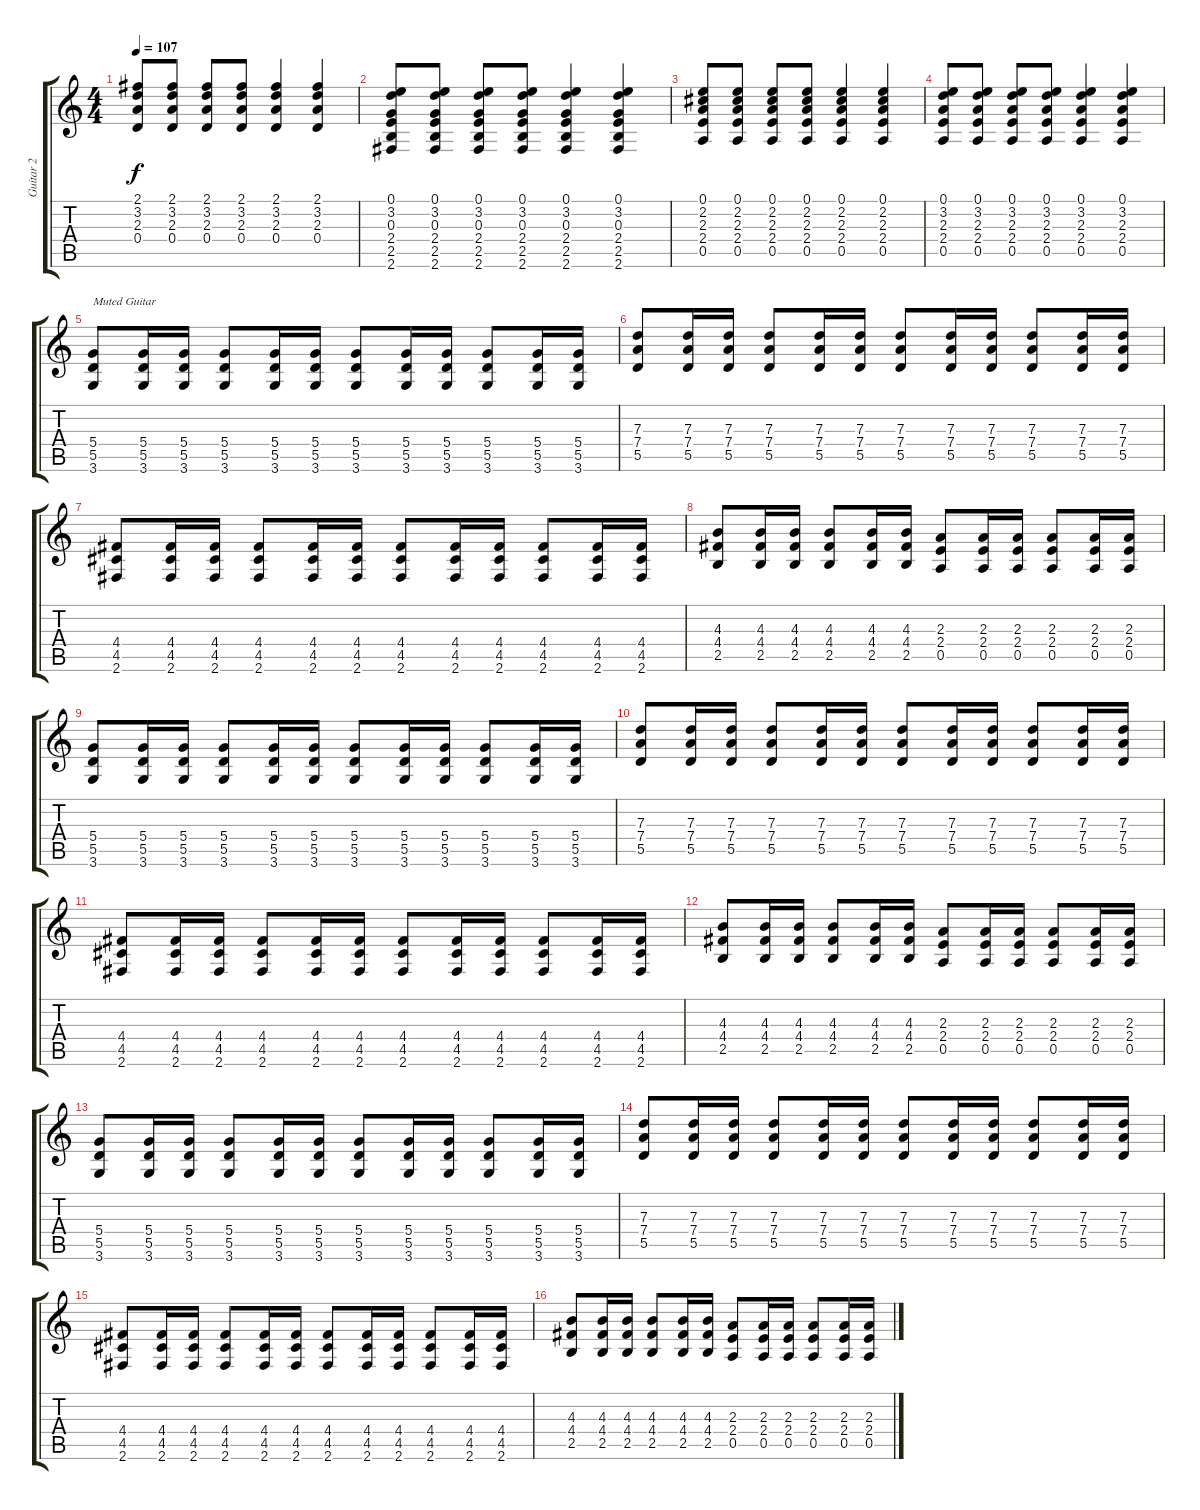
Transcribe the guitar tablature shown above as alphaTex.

\track ("Guitar 2" "Guitar 2") {instrument electricguitarclean}
\staff {score tabs}
\tuning (E4 B3 G3 D3 A2 E2) {hide}
\ts (4 4)
\tempo 107
\clef g2
\ks c
(2.1 3.2 2.3 0.4).8{dy f} (2.1 3.2 2.3 0.4).8 (2.1 3.2 2.3 0.4).8 (2.1 3.2 2.3 0.4).8 (2.1 3.2 2.3 0.4).4 (2.1 3.2 2.3 0.4).4 |
(0.1 3.2 0.3 2.4 2.5 2.6).8 (0.1 3.2 0.3 2.4 2.5 2.6).8 (0.1 3.2 0.3 2.4 2.5 2.6).8 (0.1 3.2 0.3 2.4 2.5 2.6).8 (0.1 3.2 0.3 2.4 2.5 2.6).4 (0.1 3.2 0.3 2.4 2.5 2.6).4 |
(0.1 2.2 2.3 2.4 0.5).8 (0.1 2.2 2.3 2.4 0.5).8 (0.1 2.2 2.3 2.4 0.5).8 (0.1 2.2 2.3 2.4 0.5).8 (0.1 2.2 2.3 2.4 0.5).4 (0.1 2.2 2.3 2.4 0.5).4 |
(0.1 3.2 2.3 2.4 0.5).8 (0.1 3.2 2.3 2.4 0.5).8 (0.1 3.2 2.3 2.4 0.5).8 (0.1 3.2 2.3 2.4 0.5).8 (0.1 3.2 2.3 2.4 0.5).4 (0.1 3.2 2.3 2.4 0.5).4 |
(5.4 5.5 3.6).8{txt "Muted Guitar" instrument electricguitarmuted} (5.4 5.5 3.6).16 (5.4 5.5 3.6).16 (5.4 5.5 3.6).8 (5.4 5.5 3.6).16 (5.4 5.5 3.6).16 (5.4 5.5 3.6).8 (5.4 5.5 3.6).16 (5.4 5.5 3.6).16 (5.4 5.5 3.6).8 (5.4 5.5 3.6).16 (5.4 5.5 3.6).16 |
(7.3 7.4 5.5).8 (7.3 7.4 5.5).16 (7.3 7.4 5.5).16 (7.3 7.4 5.5).8 (7.3 7.4 5.5).16 (7.3 7.4 5.5).16 (7.3 7.4 5.5).8 (7.3 7.4 5.5).16 (7.3 7.4 5.5).16 (7.3 7.4 5.5).8 (7.3 7.4 5.5).16 (7.3 7.4 5.5).16 |
(4.4 4.5 2.6).8 (4.4 4.5 2.6).16 (4.4 4.5 2.6).16 (4.4 4.5 2.6).8 (4.4 4.5 2.6).16 (4.4 4.5 2.6).16 (4.4 4.5 2.6).8 (4.4 4.5 2.6).16 (4.4 4.5 2.6).16 (4.4 4.5 2.6).8 (4.4 4.5 2.6).16 (4.4 4.5 2.6).16 |
(4.3 4.4 2.5).8 (4.3 4.4 2.5).16 (4.3 4.4 2.5).16 (4.3 4.4 2.5).8 (4.3 4.4 2.5).16 (4.3 4.4 2.5).16 (2.3 2.4 0.5).8 (2.3 2.4 0.5).16 (2.3 2.4 0.5).16 (2.3 2.4 0.5).8 (2.3 2.4 0.5).16 (2.3 2.4 0.5).16 |
(5.4 5.5 3.6).8 (5.4 5.5 3.6).16 (5.4 5.5 3.6).16 (5.4 5.5 3.6).8 (5.4 5.5 3.6).16 (5.4 5.5 3.6).16 (5.4 5.5 3.6).8 (5.4 5.5 3.6).16 (5.4 5.5 3.6).16 (5.4 5.5 3.6).8 (5.4 5.5 3.6).16 (5.4 5.5 3.6).16 |
(7.3 7.4 5.5).8 (7.3 7.4 5.5).16 (7.3 7.4 5.5).16 (7.3 7.4 5.5).8 (7.3 7.4 5.5).16 (7.3 7.4 5.5).16 (7.3 7.4 5.5).8 (7.3 7.4 5.5).16 (7.3 7.4 5.5).16 (7.3 7.4 5.5).8 (7.3 7.4 5.5).16 (7.3 7.4 5.5).16 |
(4.4 4.5 2.6).8 (4.4 4.5 2.6).16 (4.4 4.5 2.6).16 (4.4 4.5 2.6).8 (4.4 4.5 2.6).16 (4.4 4.5 2.6).16 (4.4 4.5 2.6).8 (4.4 4.5 2.6).16 (4.4 4.5 2.6).16 (4.4 4.5 2.6).8 (4.4 4.5 2.6).16 (4.4 4.5 2.6).16 |
(4.3 4.4 2.5).8 (4.3 4.4 2.5).16 (4.3 4.4 2.5).16 (4.3 4.4 2.5).8 (4.3 4.4 2.5).16 (4.3 4.4 2.5).16 (2.3 2.4 0.5).8 (2.3 2.4 0.5).16 (2.3 2.4 0.5).16 (2.3 2.4 0.5).8 (2.3 2.4 0.5).16 (2.3 2.4 0.5).16 |
(5.4 5.5 3.6).8 (5.4 5.5 3.6).16 (5.4 5.5 3.6).16 (5.4 5.5 3.6).8 (5.4 5.5 3.6).16 (5.4 5.5 3.6).16 (5.4 5.5 3.6).8 (5.4 5.5 3.6).16 (5.4 5.5 3.6).16 (5.4 5.5 3.6).8 (5.4 5.5 3.6).16 (5.4 5.5 3.6).16 |
(7.3 7.4 5.5).8 (7.3 7.4 5.5).16 (7.3 7.4 5.5).16 (7.3 7.4 5.5).8 (7.3 7.4 5.5).16 (7.3 7.4 5.5).16 (7.3 7.4 5.5).8 (7.3 7.4 5.5).16 (7.3 7.4 5.5).16 (7.3 7.4 5.5).8 (7.3 7.4 5.5).16 (7.3 7.4 5.5).16 |
(4.4 4.5 2.6).8 (4.4 4.5 2.6).16 (4.4 4.5 2.6).16 (4.4 4.5 2.6).8 (4.4 4.5 2.6).16 (4.4 4.5 2.6).16 (4.4 4.5 2.6).8 (4.4 4.5 2.6).16 (4.4 4.5 2.6).16 (4.4 4.5 2.6).8 (4.4 4.5 2.6).16 (4.4 4.5 2.6).16 |
(4.3 4.4 2.5).8 (4.3 4.4 2.5).16 (4.3 4.4 2.5).16 (4.3 4.4 2.5).8 (4.3 4.4 2.5).16 (4.3 4.4 2.5).16 (2.3 2.4 0.5).8 (2.3 2.4 0.5).16 (2.3 2.4 0.5).16 (2.3 2.4 0.5).8 (2.3 2.4 0.5).16 (2.3 2.4 0.5).16
